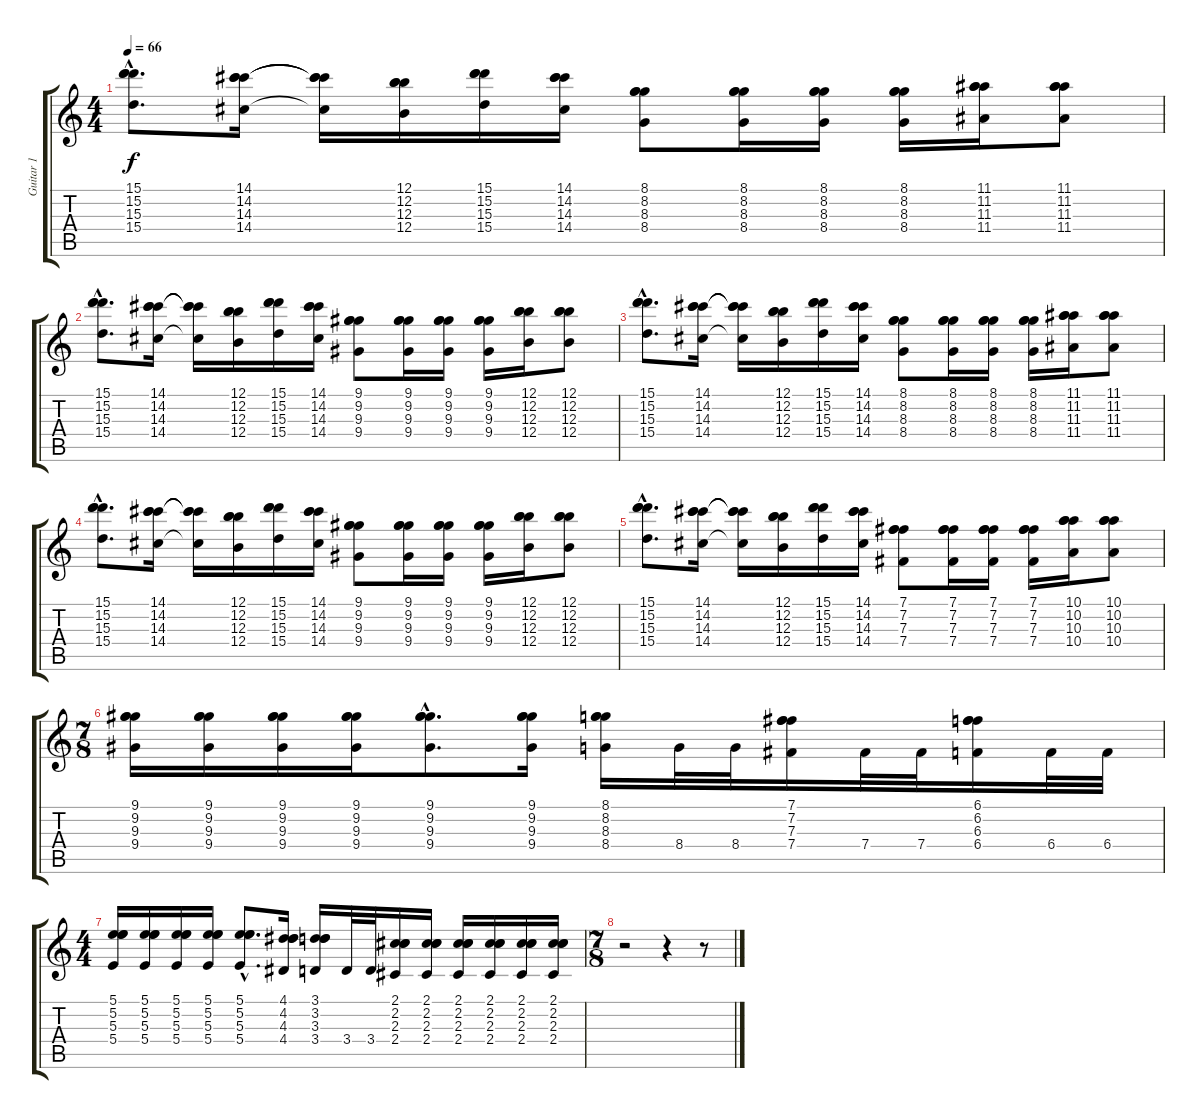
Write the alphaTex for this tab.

\track ("Guitar 1" "Guitar 1") {instrument distortionguitar}
\staff {score tabs}
\tuning (B3 B3 B3 B2 E2 E2) {hide}
\ts (4 4)
\tempo 66
\clef g2
\ks c
(15.1{hac} 15.2{hac} 15.3{hac} 15.4{hac}).8{d dy f} (14.1 14.2 14.3 14.4).16 (14.1{t} 14.2{t} 14.3{t} 14.4{t}).16 (12.1 12.2 12.3 12.4).16 (15.1 15.2 15.3 15.4).16 (14.1 14.2 14.3 14.4).16 (8.1 8.2 8.3 8.4).8 (8.1 8.2 8.3 8.4).16 (8.1 8.2 8.3 8.4).16 (8.1 8.2 8.3 8.4).16 (11.1 11.2 11.3 11.4).16 (11.1 11.2 11.3 11.4).8 |
(15.1{hac} 15.2{hac} 15.3{hac} 15.4{hac}).8{d} (14.1 14.2 14.3 14.4).16 (14.1{t} 14.2{t} 14.3{t} 14.4{t}).16 (12.1 12.2 12.3 12.4).16 (15.1 15.2 15.3 15.4).16 (14.1 14.2 14.3 14.4).16 (9.1 9.2 9.3 9.4).8 (9.1 9.2 9.3 9.4).16 (9.1 9.2 9.3 9.4).16 (9.1 9.2 9.3 9.4).16 (12.1 12.2 12.3 12.4).16 (12.1 12.2 12.3 12.4).8 |
(15.1{hac} 15.2{hac} 15.3{hac} 15.4{hac}).8{d} (14.1 14.2 14.3 14.4).16 (14.1{t} 14.2{t} 14.3{t} 14.4{t}).16 (12.1 12.2 12.3 12.4).16 (15.1 15.2 15.3 15.4).16 (14.1 14.2 14.3 14.4).16 (8.1 8.2 8.3 8.4).8 (8.1 8.2 8.3 8.4).16 (8.1 8.2 8.3 8.4).16 (8.1 8.2 8.3 8.4).16 (11.1 11.2 11.3 11.4).16 (11.1 11.2 11.3 11.4).8 |
(15.1{hac} 15.2{hac} 15.3{hac} 15.4{hac}).8{d} (14.1 14.2 14.3 14.4).16 (14.1{t} 14.2{t} 14.3{t} 14.4{t}).16 (12.1 12.2 12.3 12.4).16 (15.1 15.2 15.3 15.4).16 (14.1 14.2 14.3 14.4).16 (9.1 9.2 9.3 9.4).8 (9.1 9.2 9.3 9.4).16 (9.1 9.2 9.3 9.4).16 (9.1 9.2 9.3 9.4).16 (12.1 12.2 12.3 12.4).16 (12.1 12.2 12.3 12.4).8 |
(15.1{hac} 15.2{hac} 15.3{hac} 15.4{hac}).8{d} (14.1 14.2 14.3 14.4).16 (14.1{t} 14.2{t} 14.3{t} 14.4{t}).16 (12.1 12.2 12.3 12.4).16 (15.1 15.2 15.3 15.4).16 (14.1 14.2 14.3 14.4).16 (7.1 7.2 7.3 7.4).8 (7.1 7.2 7.3 7.4).16 (7.1 7.2 7.3 7.4).16 (7.1 7.2 7.3 7.4).16 (10.1 10.2 10.3 10.4).16 (10.1 10.2 10.3 10.4).8 |
\ts (7 8)
(9.1 9.2 9.3 9.4).16 (9.1 9.2 9.3 9.4).16 (9.1 9.2 9.3 9.4).16 (9.1 9.2 9.3 9.4).16 (9.1{hac} 9.2{hac} 9.3{hac} 9.4{hac}).8{d} (9.1 9.2 9.3 9.4).16 (8.1 8.2 8.3 8.4).16 8.4.32 8.4.32 (7.1 7.2 7.3 7.4).16 7.4.32 7.4.32 (6.1 6.2 6.3 6.4).16 6.4.32 6.4.32 |
\ts (4 4)
(5.1 5.2 5.3 5.4).16 (5.1 5.2 5.3 5.4).16 (5.1 5.2 5.3 5.4).16 (5.1 5.2 5.3 5.4).16 (5.1{hac} 5.2{hac} 5.3{hac} 5.4{hac}).8{d} (4.1 4.2 4.3 4.4).16 (3.1 3.2 3.3 3.4).16 3.4.32 3.4.32 (2.1 2.2 2.3 2.4).16 (2.1 2.2 2.3 2.4).16 (2.1 2.2 2.3 2.4).16 (2.1 2.2 2.3 2.4).16 (2.1 2.2 2.3 2.4).16 (2.1 2.2 2.3 2.4).16 |
\ts (7 8)
r.2 r.4 r.8
